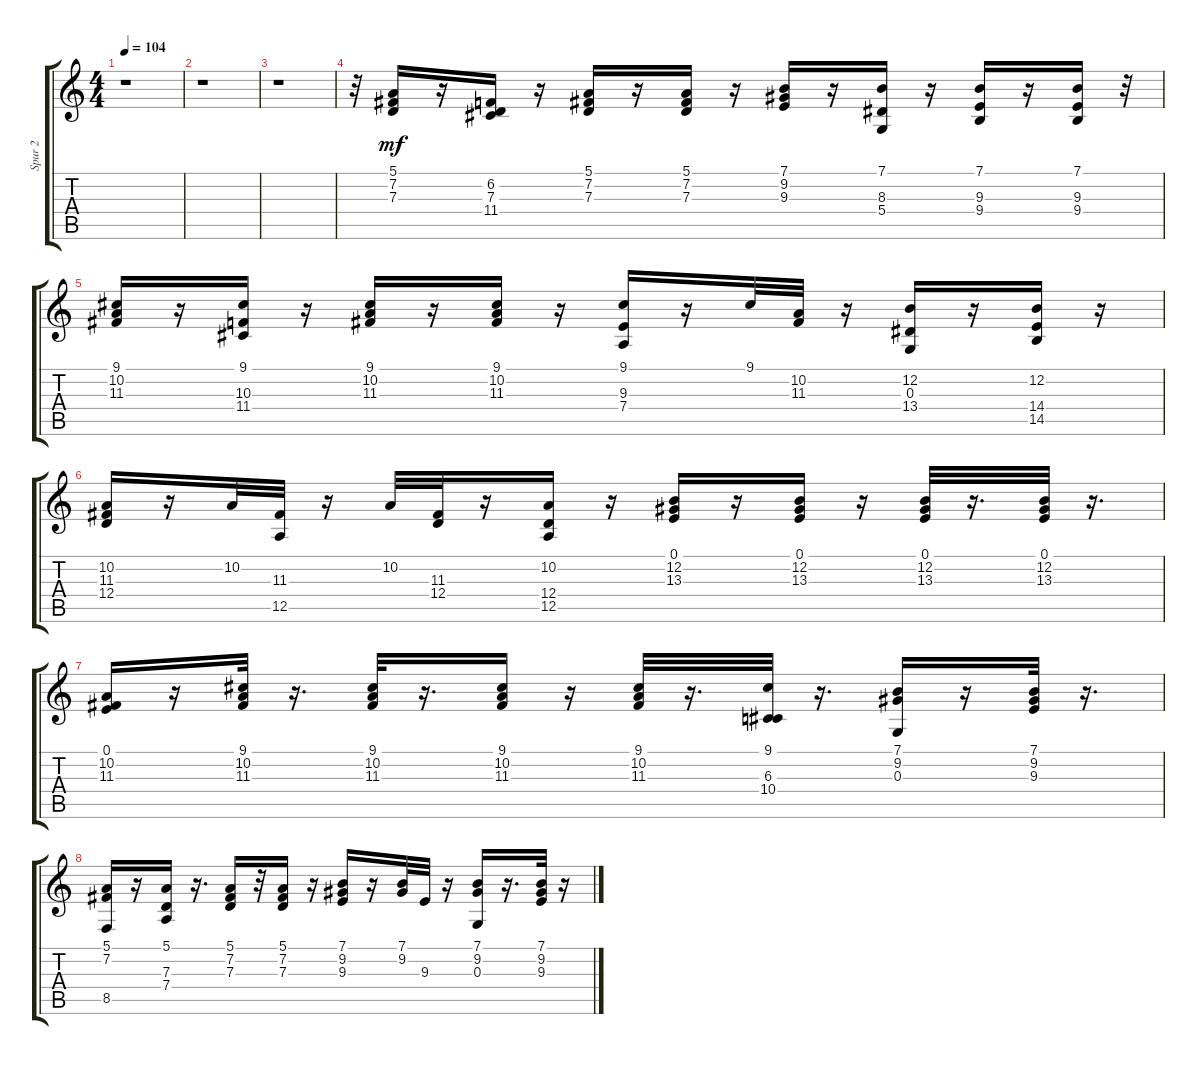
\track ("Spur 2" "Spur 2") {instrument synthstrings1}
\staff {score tabs}
\tuning (E4 B3 G3 D3 A2 E2) {hide}
\ts (4 4)
\tempo 104
\clef g2
\ks c
r.1{dy mf} |
r.1 |
r.1 |
r.32 (5.1 7.2 7.3).16{instrument synthstrings1} r.16 (6.2 7.3 11.4).16 r.16 (5.1 7.2 7.3).16 r.16 (5.1 7.2 7.3).16 r.16 (7.1 9.2 9.3).16 r.16 (7.1 8.3 5.4).16 r.16 (7.1 9.3 9.4).16 r.16 (7.1 9.3 9.4).16 r.32 |
(9.1 10.2 11.3).16 r.16 (9.1 10.3 11.4).16 r.16 (9.1 10.2 11.3).16 r.16 (9.1 10.2 11.3).16 r.16 (9.1 9.3 7.4).16 r.16 9.1.32 (10.2 11.3).32 r.16 (12.2 0.3 13.4).16 r.16 (12.2 14.4 14.5).16 r.16 |
(10.2 11.3 12.4).16 r.16 10.2.32 (11.3 12.5).32 r.16 10.2.32 (11.3 12.4).32 r.16 (10.2 12.4 12.5).16 r.16 (0.1 12.2 13.3).16 r.16 (0.1 12.2 13.3).16 r.16 (0.1 12.2 13.3).32 r.16{d} (0.1 12.2 13.3).32 r.16{d} |
(0.1 10.2 11.3).16 r.16 (9.1 10.2 11.3).32 r.16{d} (9.1 10.2 11.3).32 r.16{d} (9.1 10.2 11.3).16 r.16 (9.1 10.2 11.3).32 r.16{d} (9.1 6.3 10.4).32 r.16{d} (7.1 9.2 0.3).16 r.16 (7.1 9.2 9.3).32 r.16{d} |
(5.1 7.2 8.5).16 r.16 (5.1 7.3 7.4).16 r.16{d} (5.1 7.2 7.3).16 r.32 (5.1 7.2 7.3).16 r.16 (7.1 9.2 9.3).16 r.16 (7.1 9.2).32 9.3.32 r.16 (7.1 9.2 0.3).16 r.16{d} (7.1 9.2 9.3).32 r.16
